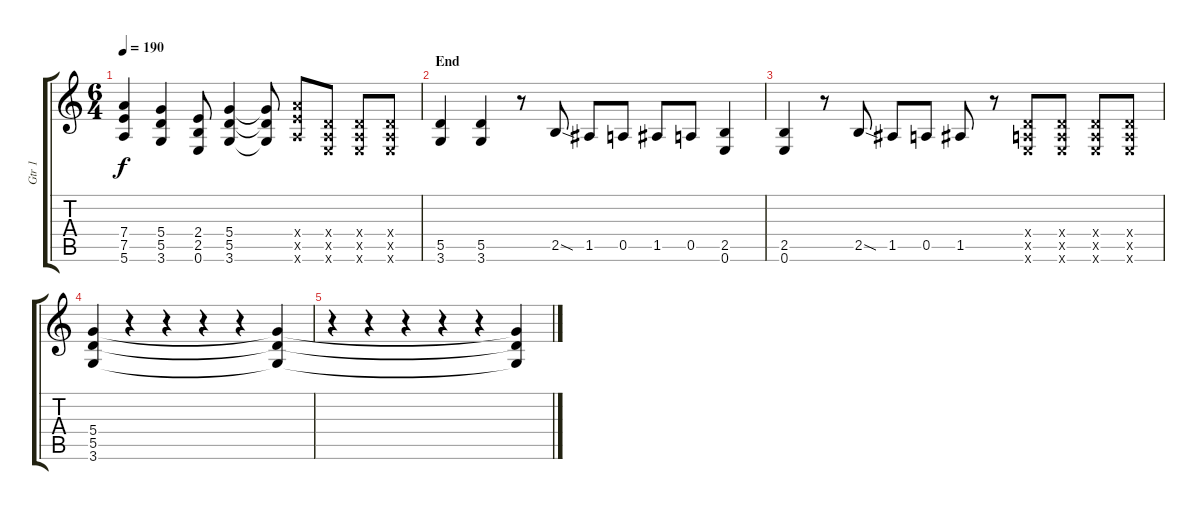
\track ("Gtr 1" "Gtr 1") {instrument overdrivenguitar}
\staff {score tabs}
\tuning (E4 B3 G3 D3 A2 E2) {hide}
\ts (6 4)
\tempo 190
\clef g2
\ks c
(7.4 7.5 5.6).4{dy f} (5.4 5.5 3.6).4 (2.4 2.5 0.6).8 (5.4 5.5 3.6).4 (5.4{t} 5.5{t} 3.6{t}).8 (7.4{x} 7.5{x} 5.6{x}).8 (0.4{x} 0.5{x} 0.6{x}).8 (0.4{x} 0.5{x} 0.6{x}).8 (0.4{x} 0.5{x} 0.6{x}).8 |
\section ("" "End")
(5.5 3.6).4 (5.5 3.6).4 r.8 2.5{sod}.8 1.5.8 0.5.8 1.5.8 0.5.8 (2.5 0.6).4 |
(2.5 0.6).4 r.8 2.5{sod}.8 1.5.8 0.5.8 1.5.8 r.8 (0.4{x} 0.5{x} 0.6{x}).8 (0.4{x} 0.5{x} 0.6{x}).8 (0.4{x} 0.5{x} 0.6{x}).8 (0.4{x} 0.5{x} 0.6{x}).8 |
(5.4 5.5 3.6).4 r.4 r.4 r.4 r.4 (5.4{t} 5.5{t} 3.6{t}).4 |
r.4 r.4 r.4 r.4 r.4 (5.4{t} 5.5{t} 3.6{t}).4
